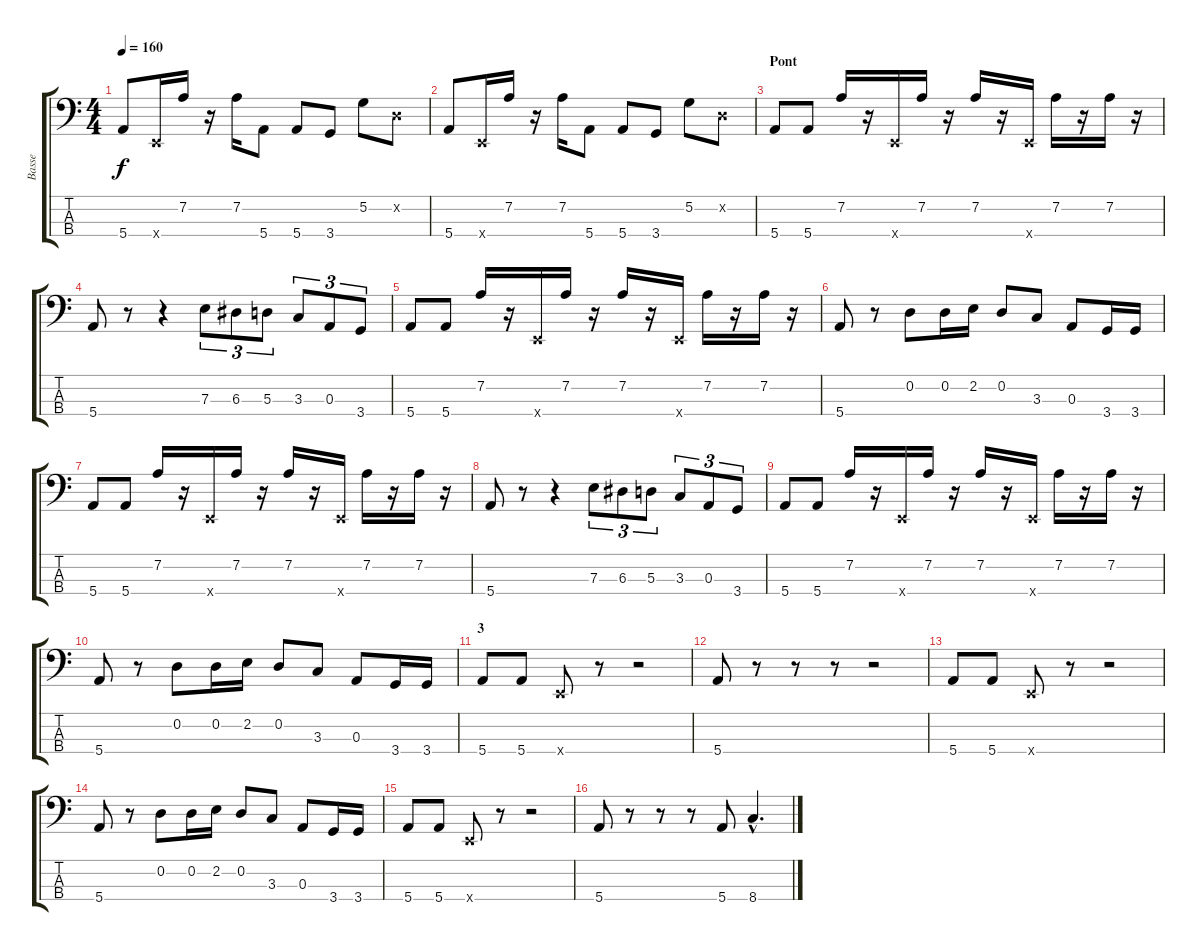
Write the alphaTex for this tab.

\track ("Basse" "Basse") {instrument slapbass1}
\staff {score tabs}
\tuning (G2 D2 A1 E1) {hide}
\ts (4 4)
\tempo 160
\clef f4
\ks c
5.4.8{dy f} 0.4{x}.16 7.2.16 r.16 7.2.16 5.4.8 5.4.8 3.4.8 5.2.8 0.2{x}.8 |
5.4.8 0.4{x}.16 7.2.16 r.16 7.2.16 5.4.8 5.4.8 3.4.8 5.2.8 0.2{x}.8 |
\section ("" "Pont")
5.4.8 5.4.8 7.2.16 r.16 0.4{x}.16 7.2.16 r.16 7.2.16 r.16 0.4{x}.16 7.2.16 r.16 7.2.16 r.16 |
5.4.8 r.8 r.4 7.3.8{tu (3 2)} 6.3.8{tu (3 2)} 5.3.8{tu (3 2)} 3.3.8{tu (3 2)} 0.3.8{tu (3 2)} 3.4.8{tu (3 2)} |
5.4.8 5.4.8 7.2.16 r.16 0.4{x}.16 7.2.16 r.16 7.2.16 r.16 0.4{x}.16 7.2.16 r.16 7.2.16 r.16 |
5.4.8 r.8 0.2.8 0.2.16 2.2.16 0.2.8 3.3.8 0.3.8 3.4.16 3.4.16 |
5.4.8 5.4.8 7.2.16 r.16 0.4{x}.16 7.2.16 r.16 7.2.16 r.16 0.4{x}.16 7.2.16 r.16 7.2.16 r.16 |
5.4.8 r.8 r.4 7.3.8{tu (3 2)} 6.3.8{tu (3 2)} 5.3.8{tu (3 2)} 3.3.8{tu (3 2)} 0.3.8{tu (3 2)} 3.4.8{tu (3 2)} |
5.4.8 5.4.8 7.2.16 r.16 0.4{x}.16 7.2.16 r.16 7.2.16 r.16 0.4{x}.16 7.2.16 r.16 7.2.16 r.16 |
5.4.8 r.8 0.2.8 0.2.16 2.2.16 0.2.8 3.3.8 0.3.8 3.4.16 3.4.16 |
\section ("" "3")
5.4.8 5.4.8 0.4{x}.8 r.8 r.2 |
5.4.8 r.8 r.8 r.8 r.2 |
5.4.8 5.4.8 0.4{x}.8 r.8 r.2 |
5.4.8 r.8 0.2.8 0.2.16 2.2.16 0.2.8 3.3.8 0.3.8 3.4.16 3.4.16 |
5.4.8 5.4.8 0.4{x}.8 r.8 r.2 |
5.4.8 r.8 r.8 r.8 5.4.8 8.4{hac}.4{d}
